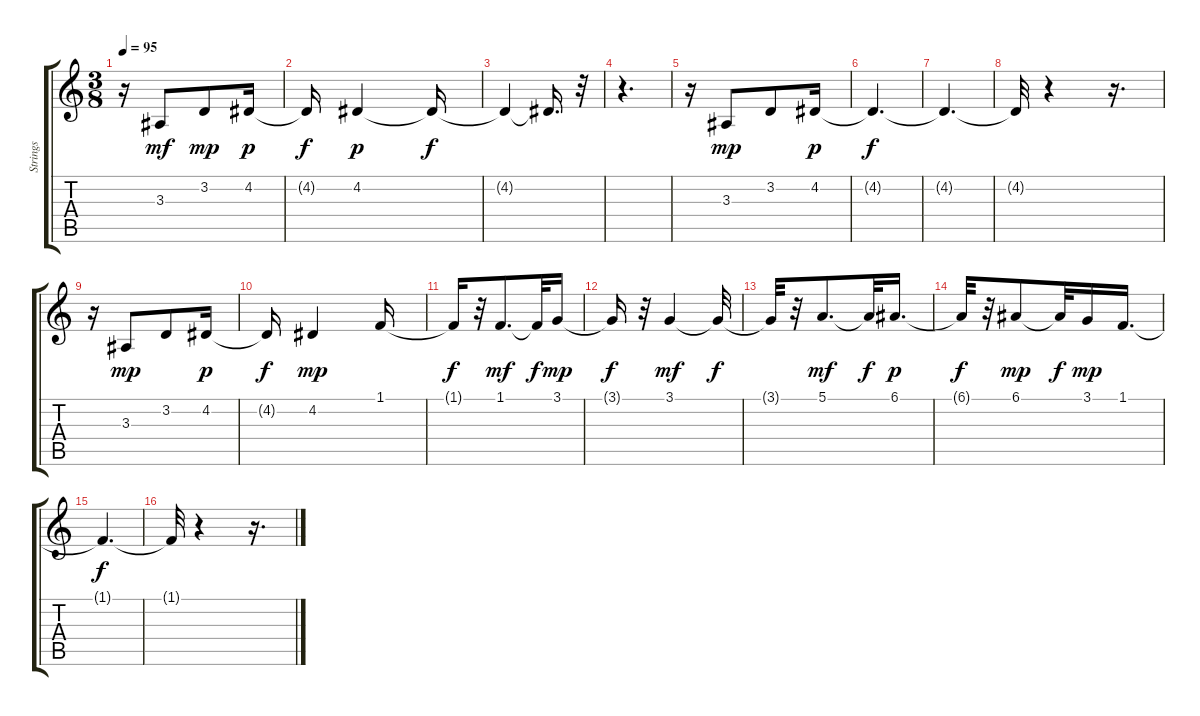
\track ("Strings" "Strings") {instrument stringensemble1}
\staff {score tabs}
\tuning (E4 B3 G3 D3 A2 E2) {hide}
\ts (3 8)
\tempo 95
\clef g2
\ks c
r.16{dy f} 3.3.8{dy mf} 3.2.8{dy mp} 4.2.16{dy p} |
4.2{t}.16{dy f} 4.2.4{dy p} 4.2{t}.16{dy f} |
4.2{t}.4 4.2{t}.16{d} r.32 |
r.4{d} |
r.16 3.3.8{dy mp} 3.2.8 4.2.16{dy p} |
4.2{t}.4{d dy f} |
4.2{t}.4{d} |
4.2{t}.32 r.4 r.16{d} |
r.16 3.3.8{dy mp} 3.2.8 4.2.16{dy p} |
4.2{t}.16{dy f} 4.2.4{dy mp} 1.1.16 |
1.1{t}.16{dy f} r.32 1.1.8{d dy mf} 1.1{t}.32{dy f} 3.1.16{dy mp} |
3.1{t}.16{dy f} r.32 3.1.4{dy mf} 3.1{t}.32{dy f} |
3.1{t}.32 r.32 5.1.8{d dy mf} 5.1{t}.32{dy f} 6.1.16{d dy p} |
6.1{t}.32{dy f} r.32 6.1.8{dy mp} 6.1{t}.32{dy f} 3.1.16{dy mp} 1.1.16{d} |
1.1{t}.4{d dy f} |
1.1{t}.32 r.4 r.16{d}
